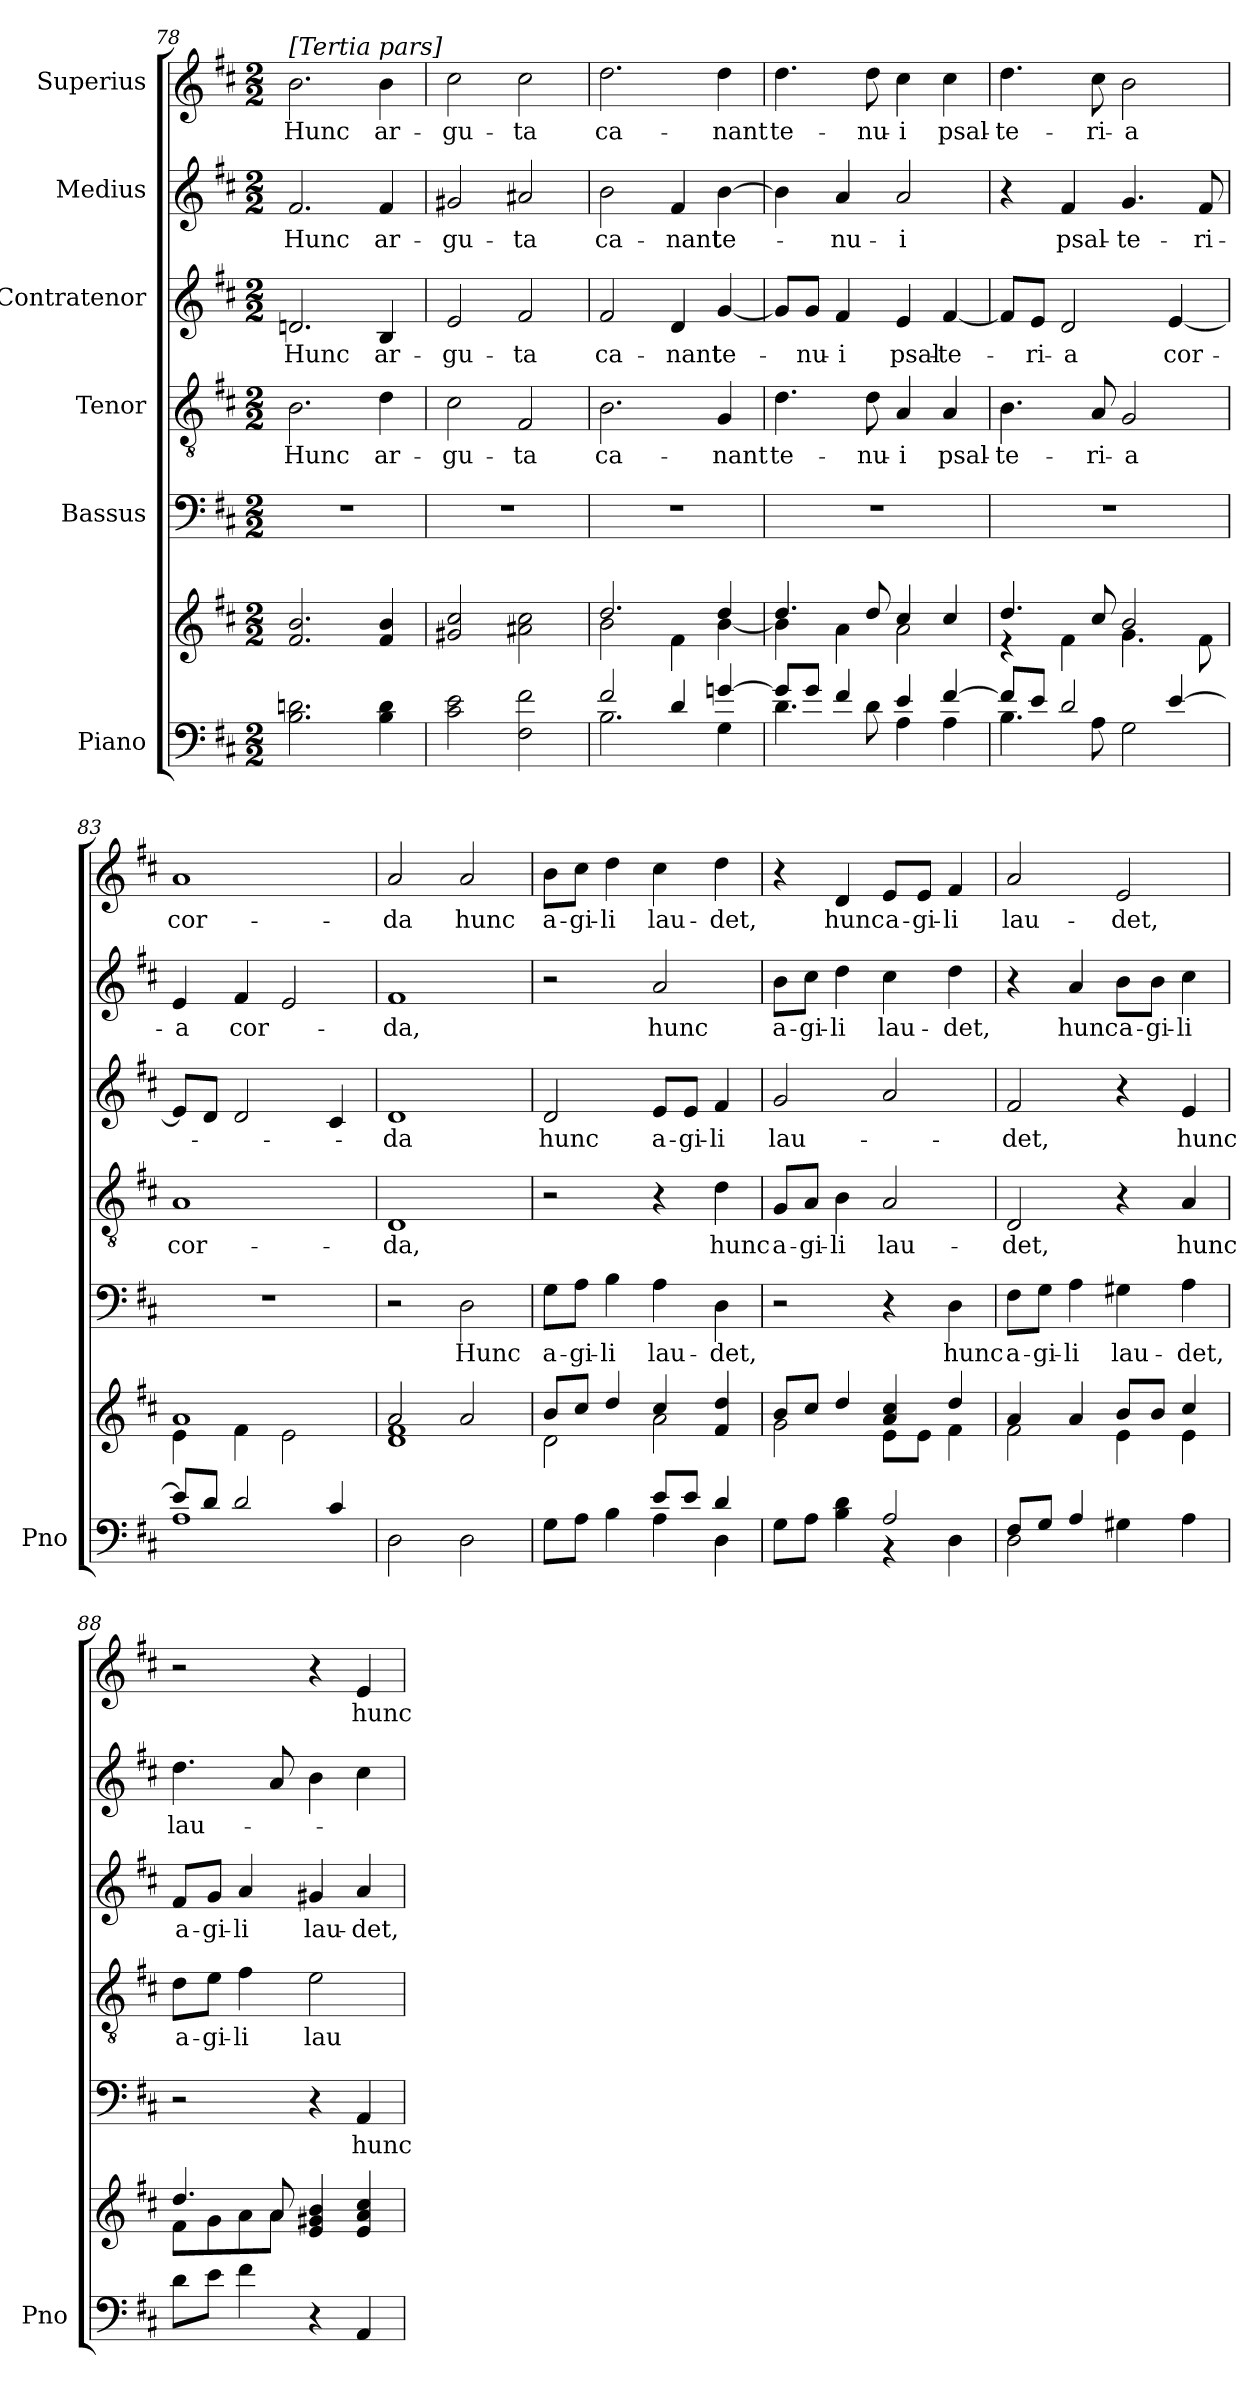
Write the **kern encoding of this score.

**kern	**kern	**kern	**text	**kern	**text	**kern	**text	**kern	**text	**kern	**text
*part6	*part6	*part5	*part5	*part4	*part4	*part3	*part3	*part2	*part2	*part1	*part1
*staff7	*staff6	*staff5	*staff5	*staff4	*staff4	*staff3	*staff3	*staff2	*staff2	*staff1	*staff1
*I"Piano	*	*I"Bassus	*	*I"Tenor	*	*I"Contratenor	*	*I"Medius	*	*I"Superius	*
*I'Pno	*	*	*	*	*	*	*	*	*	*	*
*clefF4	*clefG2	*clefF4	*	*clefGv2	*	*clefG2	*	*clefG2	*	*clefG2	*
*k[f#c#]	*k[f#c#]	*k[f#c#]	*	*k[f#c#]	*	*k[f#c#]	*	*k[f#c#]	*	*k[f#c#]	*
*M2/2	*M2/2	*M2/2	*	*M2/2	*	*M2/2	*	*M2/2	*	*M2/2	*
=78	=78	=78	=78	=78	=78	=78	=78	=78	=78	=78	=78
!	!	!	!	!	!	!	!	!	!	!LO:TX:t=[Tertia pars]	!
2.B\ 2.dn\	2.f#/ 2.b/	1r	.	2.B\	Hunc	2.dn/	Hunc	2.f#/	Hunc	2.b\	Hunc
4B\ 4d\	4f#/ 4b/	.	.	4d\	ar-	4B/	ar-	4f#/	ar-	4b\	ar-
=79	=79	=79	=79	=79	=79	=79	=79	=79	=79	=79	=79
2c#\ 2e\	2g#X/ 2cc#/	1r	.	2c#\	-gu-	2e/	-gu-	2g#X/	-gu-	2cc#\	-gu-
2F#\ 2f#\	2a#X\ 2cc#\	.	.	2F#/	-ta	2f#/	-ta	2a#X/	-ta	2cc#\	-ta
=80	=80	=80	=80	=80	=80	=80	=80	=80	=80	=80	=80
*^	*^	*	*	*	*	*	*	*	*	*	*
2f#/	2.B\	2.dd/	2b\	1r	.	2.B\	ca-	2f#/	ca-	2b\	ca-	2.dd\	ca-
4d/	.	.	4f#\	.	.	.	.	4d/	-nant	4f#/	-nant	.	.
[4gn/	4G\	4dd/	[4b\	.	.	4G/	-nant	[4g/	te-	[4b\	te-	4dd\	-nant
=81	=81	=81	=81	=81	=81	=81	=81	=81	=81	=81	=81	=81	=81
8g/L]	4.d\	4.dd/	4b\]	1r	.	4.d\	te-	8g/L]	.	4b\]	.	4.dd\	te-
8g/J	.	.	.	.	.	.	.	8g/J	-nu-	.	.	.	.
4f#/	.	.	4a\	.	.	.	.	4f#/	-i	4a/	-nu-	.	.
.	8d\	8dd/	.	.	.	8d\	-nu-	.	.	.	.	8dd\	-nu-
4e/	4A\	4cc#/	2a\	.	.	4A/	-i	4e/	psal-	2a/	-i	4cc#\	-i
[4f#/	4A\	4cc#/	.	.	.	4A/	psal-	[4f#/	-te-	.	.	4cc#\	psal-
=82	=82	=82	=82	=82	=82	=82	=82	=82	=82	=82	=82	=82	=82
8f#/L]	4.B\	4.dd/	4r	1r	.	4.B\	-te-	8f#/L]	.	4r	.	4.dd\	-te-
8e/J	.	.	.	.	.	.	.	8e/J	-ri-	.	.	.	.
2d/	.	.	4f#\	.	.	.	.	2d/	-a	4f#/	psal-	.	.
.	8A\	8cc#/	.	.	.	8A/	-ri-	.	.	.	.	8cc#\	-ri-
.	2G\	2b/	4.g\	.	.	2G/	-a	.	.	4.g/	-te-	2b\	-a
[4e/	.	.	.	.	.	.	.	[4e/	cor-	.	.	.	.
.	.	.	8f#\	.	.	.	.	.	.	8f#/	-ri-	.	.
=83	=83	=83	=83	=83	=83	=83	=83	=83	=83	=83	=83	=83	=83
8e/L]	1A	1a	4e\	1r	.	1A	cor-	8e/L]	.	4e/	-a	1a	cor-
8d/J	.	.	.	.	.	.	.	8d/J	.	.	.	.	.
2d/	.	.	4f#\	.	.	.	.	2d/	.	4f#/	cor-	.	.
.	.	.	2e\	.	.	.	.	.	.	2e/	.	.	.
4c#/	.	.	.	.	.	.	.	4c#/	.	.	.	.	.
*v	*v	*	*	*	*	*	*	*	*	*	*	*	*
=84	=84	=84	=84	=84	=84	=84	=84	=84	=84	=84	=84	=84
2D\	2a/	1d 1f#	2r	.	1D	-da,	1d	-da	1f#	-da,	2a/	-da
2D\	2a/	.	2D\	Hunc	.	.	.	.	.	.	2a/	hunc
=85	=85	=85	=85	=85	=85	=85	=85	=85	=85	=85	=85	=85
*^	*	*	*	*	*	*	*	*	*	*	*	*
8G\L	2ryy	8b/L	2d\	8G\L	a-	2r	.	2d/	hunc	2r	.	8b\L	a-
8A\J	.	8cc#/J	.	8A\J	-gi-	.	.	.	.	.	.	8cc#\J	-gi-
4B\	.	4dd/	.	4B\	-li	.	.	.	.	.	.	4dd\	-li
8e/L	4A\	4cc#/	2a\	4A\	lau-	4r	.	8e/L	a-	2a/	hunc	4cc#\	lau-
8e/J	.	.	.	.	.	.	.	8e/J	-gi-	.	.	.	.
4d/	4D\	4f#/ 4dd/	.	4D\	-det,	4d\	hunc	4f#/	-li	.	.	4dd\	-det,
=86	=86	=86	=86	=86	=86	=86	=86	=86	=86	=86	=86	=86	=86
8G\L	2ryy	8b/L	2g\	2r	.	8G/L	a-	2g/	lau-	8b\L	a-	4r	.
8A\J	.	8cc#/J	.	.	.	8A/J	-gi-	.	.	8cc#\J	-gi-	.	.
4B\ 4d\	.	4dd/	.	.	.	4B\	-li	.	.	4dd\	-li	4d/	hunc
2A/	4r	4a/ 4cc#/	8e\L	4r	.	2A/	lau-	2a/	.	4cc#\	lau-	8e/L	a-
.	.	.	8e\J	.	.	.	.	.	.	.	.	8e/J	-gi-
.	4D\	4dd/	4f#\	4D\	hunc	.	.	.	.	4dd\	-det,	4f#/	-li
=87	=87	=87	=87	=87	=87	=87	=87	=87	=87	=87	=87	=87	=87
8F#/L	2D\	4a/	2f#\	8F#\L	a-	2D/	-det,	2f#/	-det,	4r	.	2a/	lau-
8G/J	.	.	.	8G\J	-gi-	.	.	.	.	.	.	.	.
4A/	.	4a/	.	4A\	-li	.	.	.	.	4a/	hunc	.	.
4G#X\	2ryy	8b/L	4e\	4G#X\	lau-	4r	.	4r	.	8b\L	a-	2e/	-det,
.	.	8b/J	.	.	.	.	.	.	.	8b\J	-gi-	.	.
4A\	.	4cc#/	4e\	4A\	-det,	4A/	hunc	4e/	hunc	4cc#\	-li	.	.
*v	*v	*	*	*	*	*	*	*	*	*	*	*	*
=88	=88	=88	=88	=88	=88	=88	=88	=88	=88	=88	=88	=88
8d\L	4.dd/	8f#\L	2r	.	8d\L	a-	8f#/L	a-	4.dd\	lau-	2r	.
8e\J	.	8g\	.	.	8e\J	-gi-	8g/J	-gi-	.	.	.	.
4f#\	.	8a\	.	.	4f#\	-li	4a/	-li	.	.	.	.
.	8a/	8a\J	.	.	.	.	.	.	8a/	.	.	.
4r	4e/ 4g#X/ 4b/	2ryy	4r	.	2e\	lau-	4g#X/	lau-	4b\	.	4r	.
4AA/	4e/ 4a/ 4cc#/	.	4AA/	hunc	.	.	4a/	-det,	4cc#\	.	4e/	hunc
*	*v	*v	*	*	*	*	*	*	*	*	*	*
=	=	=	=	=	=	=	=	=	=	=	=
*-	*-	*-	*-	*-	*-	*-	*-	*-	*-	*-	*-
